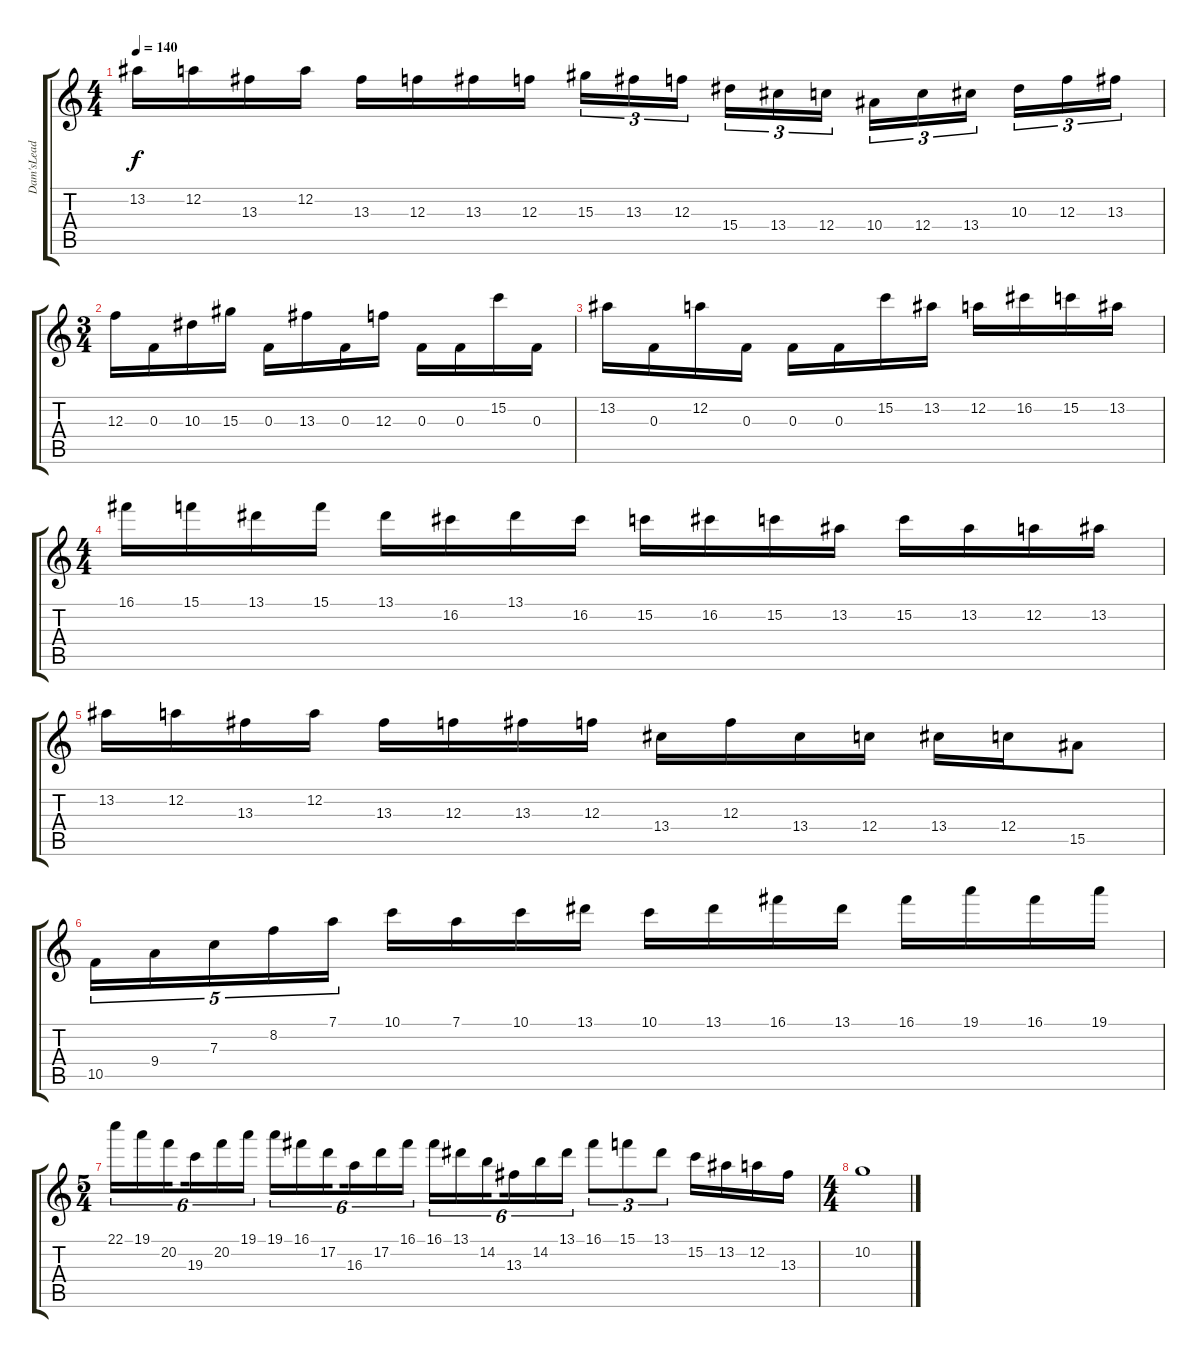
\track ("Dam'sLead" "Dam'sLead") {instrument distortionguitar}
\staff {score tabs}
\tuning (D4 A3 F3 C3 G2 C2) {hide}
\ts (4 4)
\tempo 140
\clef g2
\ks c
13.2.16{dy f} 12.2.16 13.3.16 12.2.16 13.3.16 12.3.16 13.3.16 12.3.16 15.3.16{tu (3 2)} 13.3.16{tu (3 2)} 12.3.16{tu (3 2) beam splitsecondary} 15.4.16{tu (3 2)} 13.4.16{tu (3 2)} 12.4.16{tu (3 2)} 10.4.16{tu (3 2)} 12.4.16{tu (3 2)} 13.4.16{tu (3 2) beam splitsecondary} 10.3.16{tu (3 2)} 12.3.16{tu (3 2)} 13.3.16{tu (3 2)} |
\ts (3 4)
12.3.16 0.3.16 10.3.16 15.3.16 0.3.16 13.3.16 0.3.16 12.3.16 0.3.16 0.3.16 15.2.16 0.3.16 |
13.2.16 0.3.16 12.2.16 0.3.16 0.3.16 0.3.16 15.2.16 13.2.16 12.2.16 16.2.16 15.2.16 13.2.16 |
\ts (4 4)
16.1.16 15.1.16 13.1.16 15.1.16 13.1.16 16.2.16 13.1.16 16.2.16 15.2.16 16.2.16 15.2.16 13.2.16 15.2.16 13.2.16 12.2.16 13.2.16 |
13.2.16 12.2.16 13.3.16 12.2.16 13.3.16 12.3.16 13.3.16 12.3.16 13.4.16 12.3.16 13.4.16 12.4.16 13.4.16 12.4.16 15.5.8 |
10.5.16{tu (5 4)} 9.4.16{tu (5 4)} 7.3.16{tu (5 4)} 8.2.16{tu (5 4)} 7.1.16{tu (5 4)} 10.1.16 7.1.16 10.1.16 13.1.16 10.1.16 13.1.16 16.1.16 13.1.16 16.1.16 19.1.16 16.1.16 19.1.16 |
\ts (5 4)
22.1.16{tu (6 4)} 19.1.16{tu (6 4)} 20.2.16{tu (6 4) beam splitsecondary} 19.3.16{tu (6 4)} 20.2.16{tu (6 4)} 19.1.16{tu (6 4)} 19.1.16{tu (6 4)} 16.1.16{tu (6 4)} 17.2.16{tu (6 4) beam splitsecondary} 16.3.16{tu (6 4)} 17.2.16{tu (6 4)} 16.1.16{tu (6 4)} 16.1.16{tu (6 4)} 13.1.16{tu (6 4)} 14.2.16{tu (6 4) beam splitsecondary} 13.3.16{tu (6 4)} 14.2.16{tu (6 4)} 13.1.16{tu (6 4)} 16.1.8{tu (3 2)} 15.1.8{tu (3 2)} 13.1.8{tu (3 2)} 15.2.16 13.2.16 12.2.16 13.3.16 |
\ts (4 4)
10.2.1
